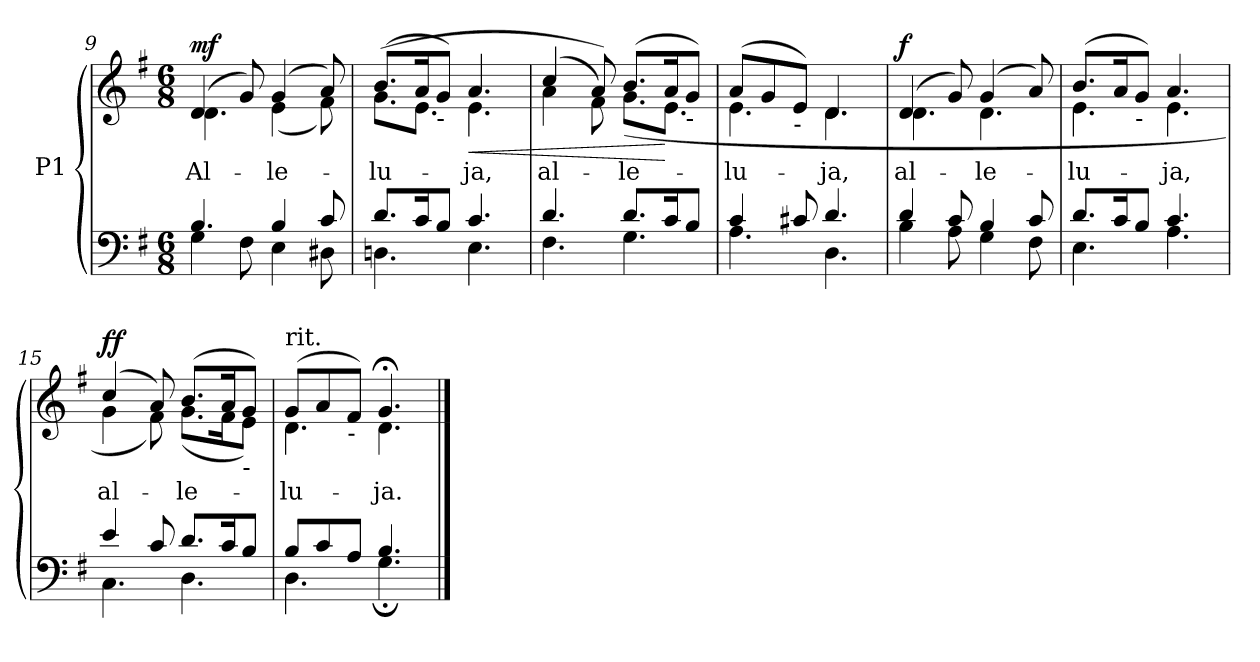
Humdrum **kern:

**kern	**kern	**text	**dynam
*part1	*part1	*part1	*part1
*staff2	*staff1	*staff1	*staff1/2
*I"P1	*	*	*
!!LO:LB:g=z
*clefF4	*clefG2	*	*
*k[f#]	*k[f#]	*	*
*G:	*G:	*	*
*M6/8	*M6/8	*	*
*MM120	*MM120	*	*
=9	=9	=9	=9
*^	*	*	*
!	!	!LO:TX:a:B:t=Allegro	!	!
!	!	!	!LO:LY:b:color=#000000	!
*	*	*^	*	*
4.Bi/	4Gi\	(4di/	4.di\	Al-	mf
.	8F#i\	8gi/)	.	.	.
!	!	!	!	!LO:LY:b:color=#000000	!
4Bi/	4Ei\	(4gi/	(4ei\	-le-	.
8ci/	8D#Xi\	8ai/)	8f#i\)	.	.
=10	=10	=10	=10	=10	=10
!	!	!	!	!LO:LY:b:color=#000000	!
8.di/L	4.Dni\	(8.bi/L	(8.gi\L	-lu-	.
16ci/k	.	16ai/k	8.ei\J	.	.
!	!	!LO:TX:b:t=-	!	!	!
8Bi/J	.	8gi/J)	.	.	.
!	!	!	!	!LO:LY:b:color=#000000	!LO:HP:b
4.ci/	4.Ei\	4.ai/	4.ei\	-ja,	<
=11	=11	=11	=11	=11	=11
!	!	!	!	!LO:LY:b:color=#000000	!
4.di/	4.F#i\	(4cci/	4ai\	al-	.
.	.	8f#i\)	8ai/)	.	.
!	!	!	!	!LO:LY:b:color=#000000	!
8.di/L	4.Gi\	(8.bi/L	(8.gi\L	-le-	.
16ci/k	.	16ai/k	8.ei\J	.	[
!	!	!LO:TX:b:t=-	!	!	!
8Bi/J	.	8gi/J)	.	.	.
=12	=12	=12	=12	=12	=12
!	!	!	!	!LO:LY:b:color=#000000	!
4ci/	4.Ai\	(8ai/L	4.ei\	-lu-	.
.	.	8gi/	.	.	.
!	!	!LO:TX:b:t=-	!	!	!
8c#Xi/	.	8ei/J)	.	.	.
!	!	!	!	!LO:LY:b:color=#000000	!
4.di/	4.Di\	4.di/	4.di\	-ja,	.
!!LO:LB:g=z	!!
=13	=13	=13	=13	=13	=13
!	!	!	!	!LO:LY:b:color=#000000	!
4di/	4Bi\	(4di/	4.di\	al-	f
8ci/	8Ai\	8gi/)	.	.	.
!	!	!	!	!LO:LY:b:color=#000000	!
4Bi/	4Gi\	(4gi/	4.di\	-le-	.
8ci/	8F#i\	8ai/)	.	.	.
=14	=14	=14	=14	=14	=14
!	!	!	!	!LO:LY:b:color=#000000	!
8.di/L	4.Ei\	(8.bi/L	4.ei\	-lu-	.
16ci/k	.	16ai/k	.	.	.
!	!	!LO:TX:b:t=-	!	!	!
8Bi/J	.	8gi/J)	.	.	.
!	!	!	!	!LO:LY:b:color=#000000	!
4.ci/	4.Ai\	4.ai/	4.ei\	-ja,	.
=15	=15	=15	=15	=15	=15
!	!	!	!	!LO:LY:b:color=#000000	!
4ei/	4.Ci\	(4cci/	4gi\	al-	ff
8ci/	.	8ai/)	8f#i\)	.	.
!	!	!	!	!LO:LY:b:color=#000000	!
8.di/L	4.Di\	(8.bi/L	(8.gi\L	-le-	.
16ci/k	.	16ai/k	16f#i\k	.	.
!	!	!LO:TX:b:t=-	!	!	!
8Bi/J	.	8gi/J)	8ei\J)	.	.
=16	=16	=16	=16	=16	=16
!	!	!LO:TX:t=rit.	!	!	!
!	!	!	!	!LO:LY:b:color=#000000	!
8Bi/L	4.Di\	(8gi/L	4.di\	-lu-	.
8ci/	.	8ai/	.	.	.
!	!	!LO:TX:b:t=-	!	!	!
8Ai/J	.	8f#i/J)	.	.	.
!	!	!	!	!LO:LY:b:color=#000000	!
4.Bi/	4.G;i\	4.g;i/	4.di\	-ja.	.
*v	*v	*	*	*	*
*	*v	*v	*	*
==	==	==	==
*-	*-	*-	*-
